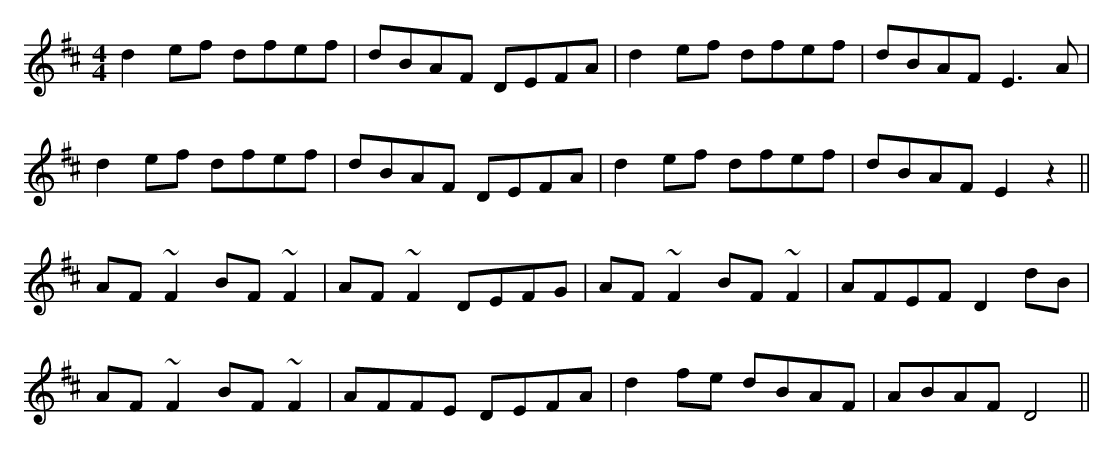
X:1
M:4/4
K:D
d2ef dfef|dBAF DEFA|d2ef dfef|dBAF E3A|
d2ef dfef|dBAF DEFA|d2ef dfef|dBAF E2z2||
AF~F2 BF~F2|AF~F2 DEFG|AF~F2 BF~F2|AFEF D2dB|
AF~F2 BF~F2|AFFE DEFA|d2fe dBAF|ABAF D4||
